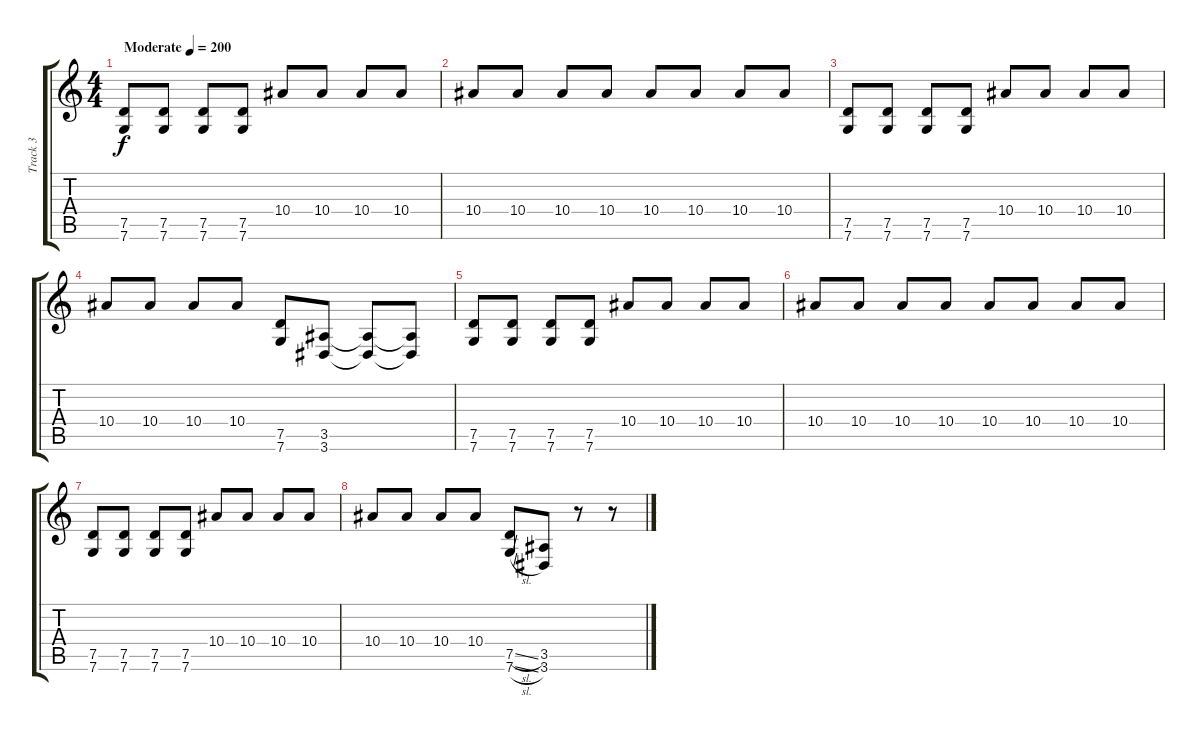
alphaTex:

\track ("Track 3" "Track 3") {instrument distortionguitar}
\staff {score tabs}
\tuning (D4 A3 F3 C3 G2 C2) {hide}
\ts (4 4)
\tempo (200 "Moderate")
\clef g2
\ks c
(7.5 7.6).8{dy f instrument distortionguitar} (7.5 7.6).8 (7.5 7.6).8 (7.5 7.6).8 10.4.8 10.4.8 10.4.8 10.4.8 |
10.4.8 10.4.8 10.4.8 10.4.8 10.4.8 10.4.8 10.4.8 10.4.8 |
(7.5 7.6).8 (7.5 7.6).8 (7.5 7.6).8 (7.5 7.6).8 10.4.8 10.4.8 10.4.8 10.4.8 |
10.4.8 10.4.8 10.4.8 10.4.8 (7.5 7.6).8 (3.5 3.6).8 (3.5{t} 3.6{t}).8 (3.5{t} 3.6{t}).8 |
(7.5 7.6).8 (7.5 7.6).8 (7.5 7.6).8 (7.5 7.6).8 10.4.8 10.4.8 10.4.8 10.4.8 |
10.4.8 10.4.8 10.4.8 10.4.8 10.4.8 10.4.8 10.4.8 10.4.8 |
(7.5 7.6).8 (7.5 7.6).8 (7.5 7.6).8 (7.5 7.6).8 10.4.8 10.4.8 10.4.8 10.4.8 |
10.4.8 10.4.8 10.4.8 10.4.8 (7.5{sl} 7.6{sl}).8 (3.5 3.6).8 r.8 r.8
